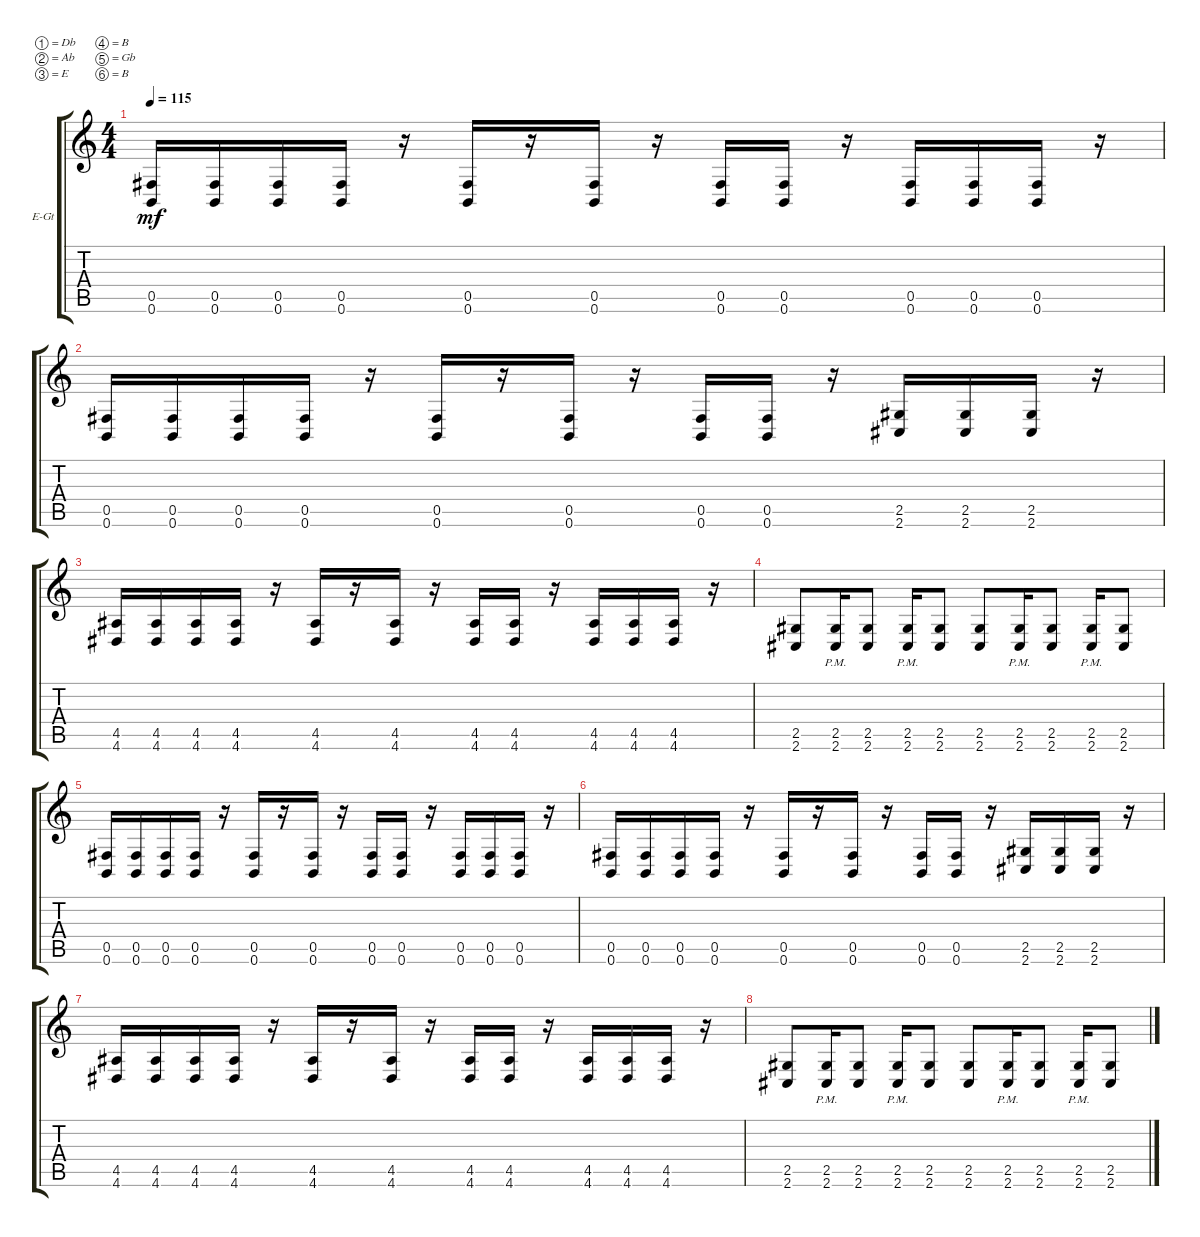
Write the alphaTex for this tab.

\bracketExtendMode groupsimilarinstruments
\firstSystemTrackNameOrientation horizontal
\otherSystemsTrackNameOrientation horizontal
\track ("Electric Rhythm Guitar" "E-Gt") {instrument distortionguitar}
\staff {score tabs}
\tuning (Db4 Ab3 E3 B2 Gb2 B1)
\ts (4 4)
\tempo 115
\clef g2
\ks c
(0.6 0.5).16{dy mf} (0.6 0.5).16 (0.6 0.5).16 (0.6 0.5).16 r.16 (0.6 0.5).16 r.16 (0.6 0.5).16 r.16 (0.6 0.5).16 (0.6 0.5).16 r.16 (0.6 0.5).16 (0.6 0.5).16 (0.6 0.5).16 r.16 |
(0.6 0.5).16 (0.6 0.5).16 (0.6 0.5).16 (0.6 0.5).16 r.16 (0.6 0.5).16 r.16 (0.6 0.5).16 r.16 (0.6 0.5).16 (0.6 0.5).16 r.16 (2.6 2.5).16 (2.6 2.5).16 (2.6 2.5).16 r.16 |
(4.6 4.5).16 (4.6 4.5).16 (4.6 4.5).16 (4.6 4.5).16 r.16 (4.6 4.5).16 r.16 (4.6 4.5).16 r.16 (4.6 4.5).16 (4.6 4.5).16 r.16 (4.6 4.5).16 (4.6 4.5).16 (4.6 4.5).16 r.16 |
(2.6 2.5).8 (2.6{pm} 2.5{pm}).16 (2.6 2.5).8 (2.6{pm} 2.5{pm}).16 (2.6 2.5).8 (2.6 2.5).8 (2.6{pm} 2.5{pm}).16 (2.6 2.5).8 (2.6{pm} 2.5{pm}).16 (2.6 2.5).8 |
(0.6 0.5).16 (0.6 0.5).16 (0.6 0.5).16 (0.6 0.5).16 r.16 (0.6 0.5).16 r.16 (0.6 0.5).16 r.16 (0.6 0.5).16 (0.6 0.5).16 r.16 (0.6 0.5).16 (0.6 0.5).16 (0.6 0.5).16 r.16 |
(0.6 0.5).16 (0.6 0.5).16 (0.6 0.5).16 (0.6 0.5).16 r.16 (0.6 0.5).16 r.16 (0.6 0.5).16 r.16 (0.6 0.5).16 (0.6 0.5).16 r.16 (2.6 2.5).16 (2.6 2.5).16 (2.6 2.5).16 r.16 |
(4.6 4.5).16 (4.6 4.5).16 (4.6 4.5).16 (4.6 4.5).16 r.16 (4.6 4.5).16 r.16 (4.6 4.5).16 r.16 (4.6 4.5).16 (4.6 4.5).16 r.16 (4.6 4.5).16 (4.6 4.5).16 (4.6 4.5).16 r.16 |
(2.6 2.5).8 (2.6{pm} 2.5{pm}).16 (2.6 2.5).8 (2.6{pm} 2.5{pm}).16 (2.6 2.5).8 (2.6 2.5).8 (2.6{pm} 2.5{pm}).16 (2.6 2.5).8 (2.6{pm} 2.5{pm}).16 (2.6 2.5).8
